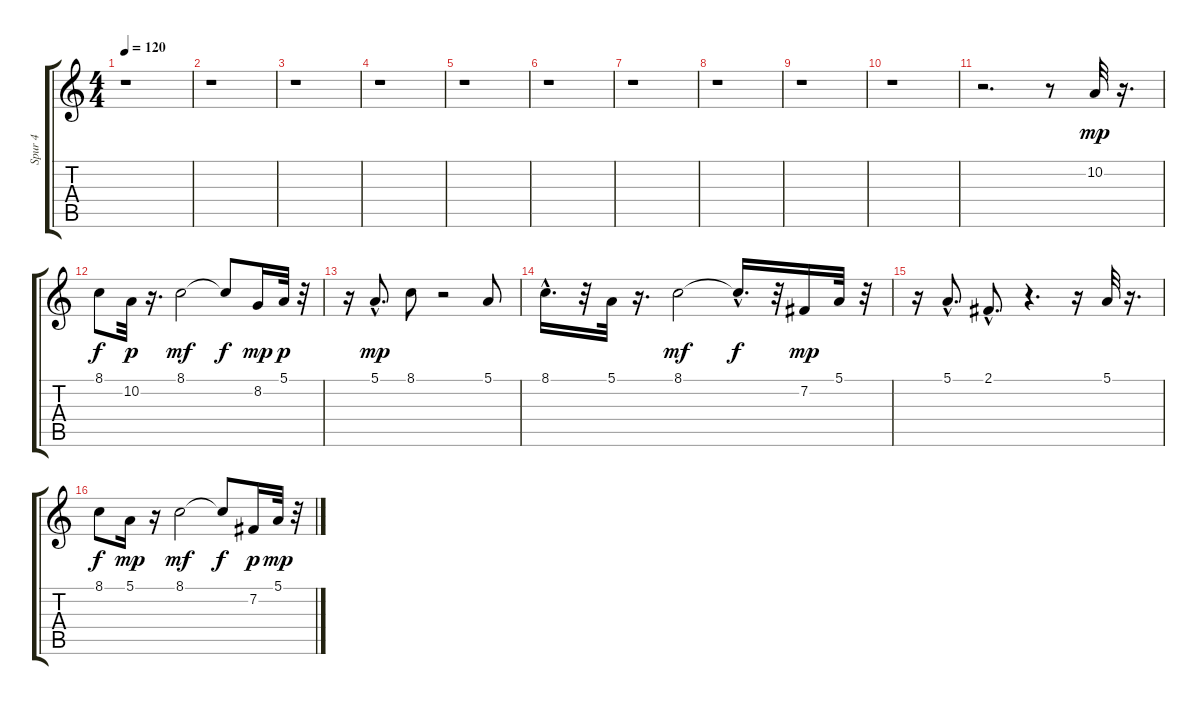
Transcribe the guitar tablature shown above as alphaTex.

\track ("Spur 4" "Spur 4") {instrument lead1square}
\staff {score tabs}
\tuning (E4 B3 G3 D3 A2 E2) {hide}
\ts (4 4)
\tempo 120
\clef g2
\ks c
r.1{dy mp instrument lead1square} |
r.1 |
r.1 |
r.1 |
r.1 |
r.1 |
r.1 |
r.1 |
r.1 |
r.1 |
r.2{d} r.8 10.2.32 r.16{d} |
8.1.8{dy f} 10.2.32{dy p} r.16{d} 8.1.2{dy mf} 8.1{t}.8{dy f} 8.2.16{dy mp} 5.1.32{dy p} r.32 |
r.16 5.1{hac}.8{d dy mp} 8.1.8 r.2 5.1.8 |
8.1{hac}.16{d} r.32 5.1.32 r.16{d} 8.1.2{dy mf} 8.1{hac t}.16{d dy f} r.32 7.2.16{dy mp} 5.1.32 r.32 |
r.16 5.1{hac}.8{d} 2.1{hac}.8{d} r.4{d} r.16 5.1.32 r.16{d} |
8.1.8{dy f} 5.1.16{dy mp} r.16 8.1.2{dy mf} 8.1{t}.8{dy f} 7.2.16{dy p} 5.1.32{dy mp} r.32
